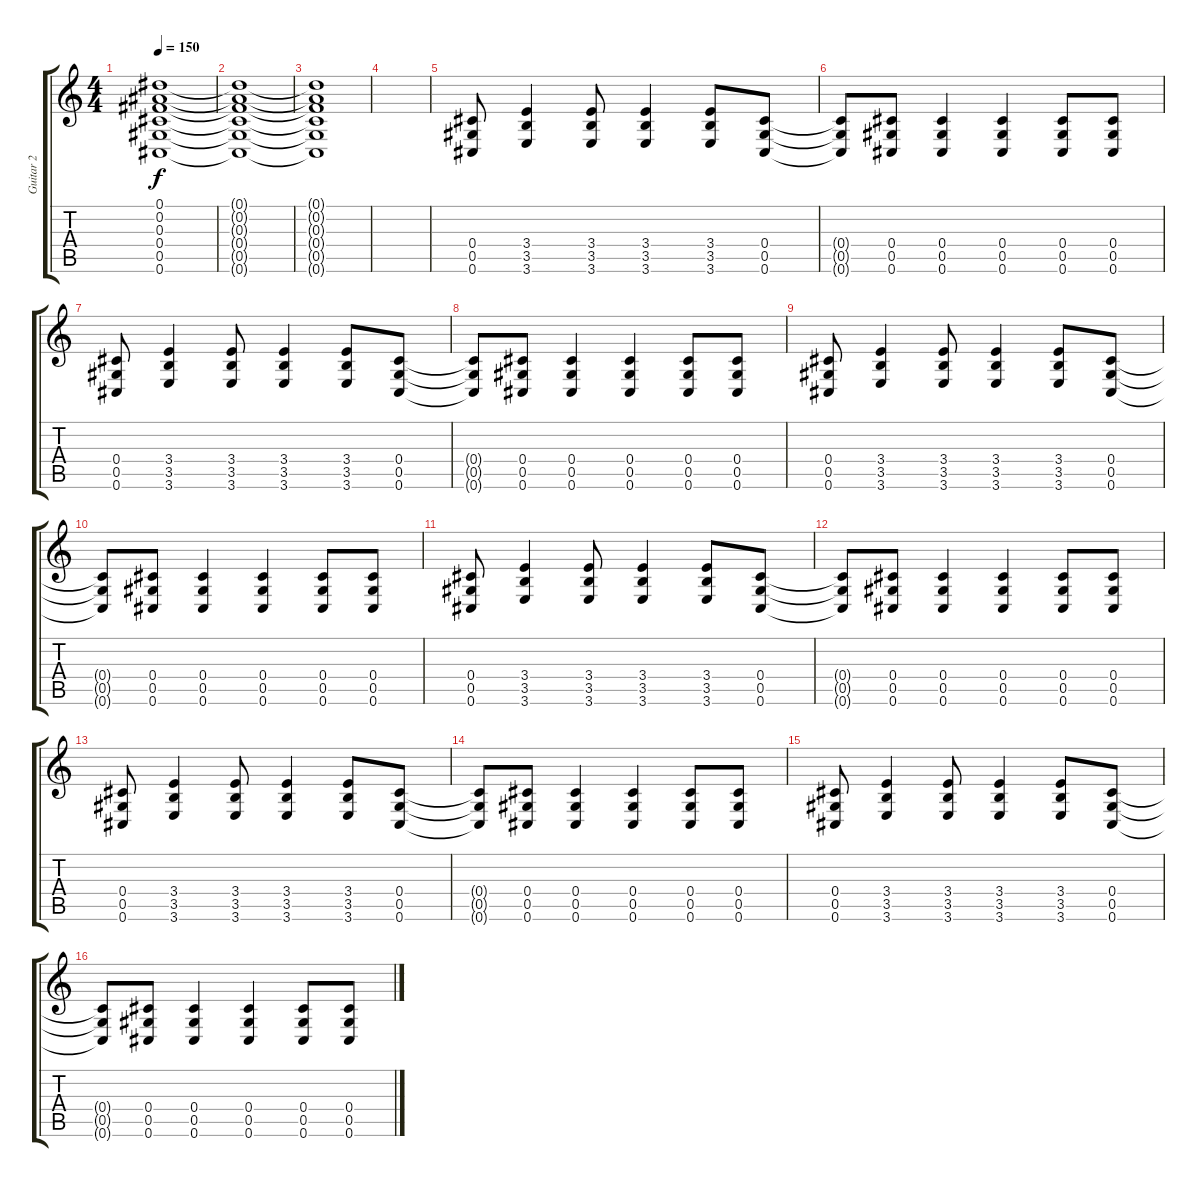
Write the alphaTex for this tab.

\track ("Guitar 2" "Guitar 2") {instrument overdrivenguitar}
\staff {score tabs}
\tuning (Eb4 Bb3 Gb3 Db3 Ab2 Db2) {hide}
\ts (4 4)
\tempo 150
\clef g2
\ks c
(0.1 0.2 0.3 0.4 0.5 0.6).1{dy f} |
(0.1{t} 0.2{t} 0.3{t} 0.4{t} 0.5{t} 0.6{t}).1 |
(0.1{t} 0.2{t} 0.3{t} 0.4{t} 0.5{t} 0.6{t}).1 |
|
(0.4 0.5 0.6).8 (3.4 3.5 3.6).4 (3.4 3.5 3.6).8 (3.4 3.5 3.6).4 (3.4 3.5 3.6).8 (0.4 0.5 0.6).8 |
(0.4{t} 0.5{t} 0.6{t}).8 (0.4 0.5 0.6).8 (0.4 0.5 0.6).4 (0.4 0.5 0.6).4 (0.4 0.5 0.6).8 (0.4 0.5 0.6).8 |
(0.4 0.5 0.6).8 (3.4 3.5 3.6).4 (3.4 3.5 3.6).8 (3.4 3.5 3.6).4 (3.4 3.5 3.6).8 (0.4 0.5 0.6).8 |
(0.4{t} 0.5{t} 0.6{t}).8 (0.4 0.5 0.6).8 (0.4 0.5 0.6).4 (0.4 0.5 0.6).4 (0.4 0.5 0.6).8 (0.4 0.5 0.6).8 |
(0.4 0.5 0.6).8 (3.4 3.5 3.6).4 (3.4 3.5 3.6).8 (3.4 3.5 3.6).4 (3.4 3.5 3.6).8 (0.4 0.5 0.6).8 |
(0.4{t} 0.5{t} 0.6{t}).8 (0.4 0.5 0.6).8 (0.4 0.5 0.6).4 (0.4 0.5 0.6).4 (0.4 0.5 0.6).8 (0.4 0.5 0.6).8 |
(0.4 0.5 0.6).8 (3.4 3.5 3.6).4 (3.4 3.5 3.6).8 (3.4 3.5 3.6).4 (3.4 3.5 3.6).8 (0.4 0.5 0.6).8 |
(0.4{t} 0.5{t} 0.6{t}).8 (0.4 0.5 0.6).8 (0.4 0.5 0.6).4 (0.4 0.5 0.6).4 (0.4 0.5 0.6).8 (0.4 0.5 0.6).8 |
(0.4 0.5 0.6).8 (3.4 3.5 3.6).4 (3.4 3.5 3.6).8 (3.4 3.5 3.6).4 (3.4 3.5 3.6).8 (0.4 0.5 0.6).8 |
(0.4{t} 0.5{t} 0.6{t}).8 (0.4 0.5 0.6).8 (0.4 0.5 0.6).4 (0.4 0.5 0.6).4 (0.4 0.5 0.6).8 (0.4 0.5 0.6).8 |
(0.4 0.5 0.6).8 (3.4 3.5 3.6).4 (3.4 3.5 3.6).8 (3.4 3.5 3.6).4 (3.4 3.5 3.6).8 (0.4 0.5 0.6).8 |
(0.4{t} 0.5{t} 0.6{t}).8 (0.4 0.5 0.6).8 (0.4 0.5 0.6).4 (0.4 0.5 0.6).4 (0.4 0.5 0.6).8 (0.4 0.5 0.6).8
